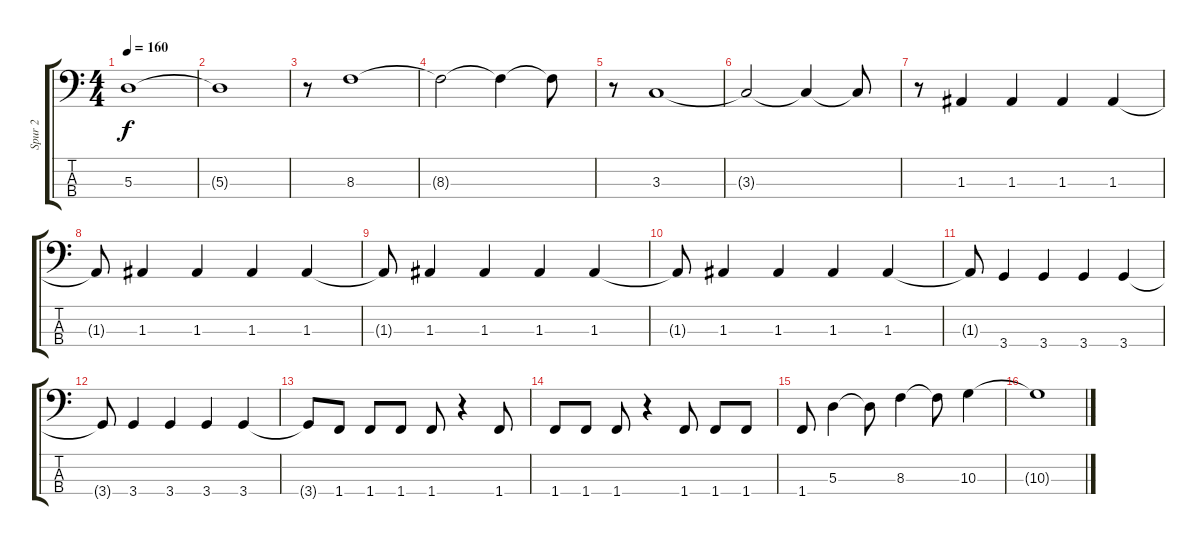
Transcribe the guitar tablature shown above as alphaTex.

\track ("Spur 2" "Spur 2") {instrument electricbassfinger}
\staff {score tabs}
\tuning (G2 D2 A1 E1) {hide}
\ts (4 4)
\tempo 160
\clef f4
\ks c
5.3{t}.1{dy f} |
5.3{t}.1 |
r.8 8.3.1 |
8.3{t}.2 8.3{t}.4 8.3{t}.8 |
r.8 3.3.1 |
3.3{t}.2 3.3{t}.4 3.3{t}.8 |
r.8 1.3.4 1.3.4 1.3.4 1.3.4 |
1.3{t}.8 1.3.4 1.3.4 1.3.4 1.3.4 |
1.3{t}.8 1.3.4 1.3.4 1.3.4 1.3.4 |
1.3{t}.8 1.3.4 1.3.4 1.3.4 1.3.4 |
1.3{t}.8 3.4.4 3.4.4 3.4.4 3.4.4 |
3.4{t}.8 3.4.4 3.4.4 3.4.4 3.4.4 |
3.4{t}.8 1.4.8 1.4.8 1.4.8 1.4.8 r.4 1.4.8 |
1.4.8 1.4.8 1.4.8 r.4 1.4.8 1.4.8 1.4.8 |
1.4.8 5.3.4 5.3{t}.8 8.3.4 8.3{t}.8 10.3.4 |
10.3{t}.1
